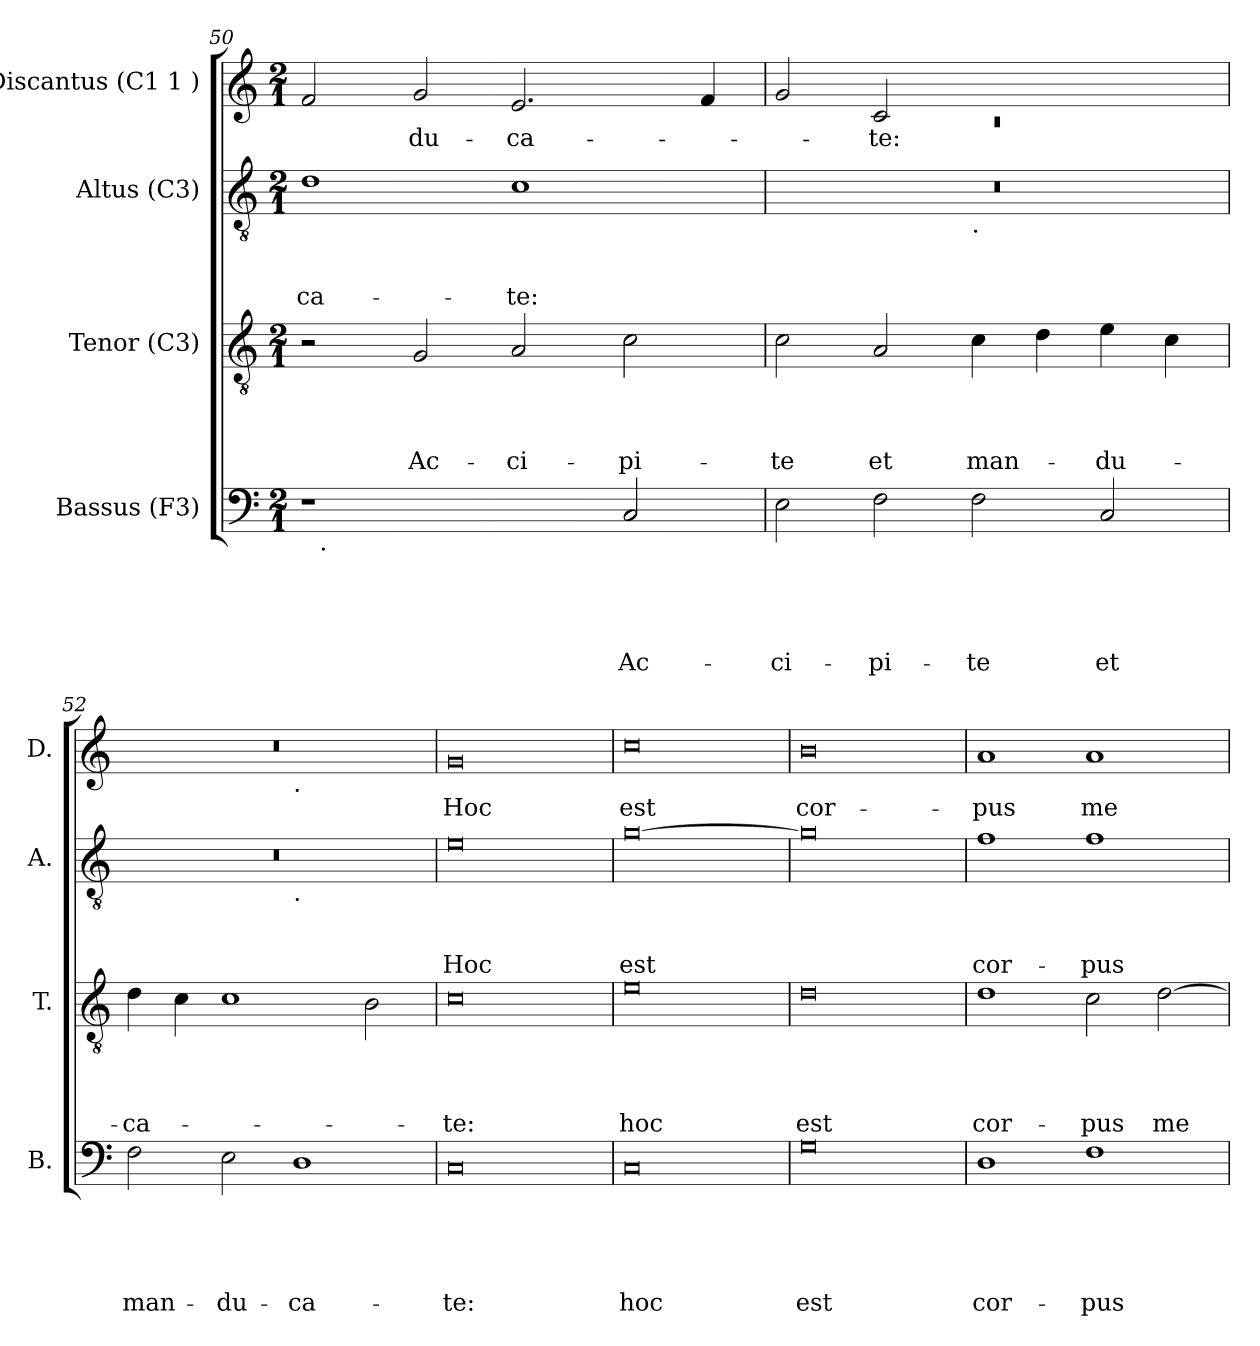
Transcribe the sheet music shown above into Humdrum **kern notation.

**kern	**text	**text	**text	**text	**text	**kern	**text	**text	**text	**text	**kern	**text	**text	**text	**kern	**text
*part4	*part4	*part4	*part4	*part4	*part4	*part3	*part3	*part3	*part3	*part3	*part2	*part2	*part2	*part2	*part1	*part1
*staff4	*staff4	*staff4	*staff4	*staff4	*staff4	*staff3	*staff3	*staff3	*staff3	*staff3	*staff2	*staff2	*staff2	*staff2	*staff1	*staff1
*I"Bassus (F3)	*	*	*	*	*	*I"Tenor (C3)	*	*	*	*	*I"Altus (C3)	*	*	*	*I"Discantus (C1 1 )	*
*I'B.	*	*	*	*	*	*I'T.	*	*	*	*	*I'A.	*	*	*	*I'D.	*
!!LO:LB:g=z
*clefF4	*	*	*	*	*	*clefGv2	*	*	*	*	*clefGv2	*	*	*	*clefG2	*
*k[]	*	*	*	*	*	*k[]	*	*	*	*	*k[]	*	*	*	*k[]	*
*C:	*	*	*	*	*	*C:	*	*	*	*	*C:	*	*	*	*C:	*
*M2/1	*	*	*	*	*	*M2/1	*	*	*	*	*M2/1	*	*	*	*M2/1	*
=50	=50	=50	=50	=50	=50	=50	=50	=50	=50	=50	=50	=50	=50	=50	=50	=50
!	!	!	!	!	!	!	!	!	!	!	!	!	!	!LO:LY:b	!	!
*^	*	*	*	*	*	*	*	*	*	*	*	*	*	*	*	*
1r	32ryy	.	.	.	.	.	2r	.	.	.	.	1d	.	.	-ca-	2f/	.
!	!LO:TX:b:t=.	!	!	!	!	!	!	!	!	!	!	!	!	!	!	!	!
.	1ryy	.	.	.	.	.	.	.	.	.	.	.	.	.	.	.	.
!	!	!	!	!	!	!	!	!	!	!	!LO:LY:b	!	!	!	!	!	!LO:LY:b
.	.	.	.	.	.	.	2G/	.	.	.	Ac-	.	.	.	.	2g/	-du-
!	!	!	!	!	!	!	!	!	!	!	!LO:LY:b	!	!	!	!LO:LY:b	!	!LO:LY:b
2ryy	.	.	.	.	.	.	2A/	.	.	.	-ci-	1c	.	.	-te:	2.e/	-ca-
.	2ryy	.	.	.	.	.	.	.	.	.	.	.	.	.	.	.	.
!	!	!	!	!	!	!LO:LY:b	!	!	!	!	!LO:LY:b	!	!	!	!	!	!
2C/	.	.	.	.	.	-Ac-	2c\	.	.	.	-pi-	.	.	.	.	.	.
.	4...ryy	.	.	.	.	.	.	.	.	.	.	.	.	.	.	.	.
.	.	.	.	.	.	.	.	.	.	.	.	.	.	.	.	4f/	.
=51	=51	=51	=51	=51	=51	=51	=51	=51	=51	=51	=51	=51	=51	=51	=51	=51	=51
*	*	*	*	*	*	*	*	*	*	*	*	*	*	*	*	*^	*
!	!	!	!	!	!	!LO:LY:b	!	!	!	!	!LO:LY:b	!	!	!	!	!	!LO:N:vis=1	!
*v	*v	*	*	*	*	*	*	*	*	*	*	*^	*	*	*	*	*	*
2E\	.	.	.	.	-ci-	2c\	.	.	.	-te	0r	1ryy	.	.	.	2g/	0rc	.
!	!	!	!	!	!LO:LY:b	!	!	!	!	!LO:LY:b	!	!	!	!	!	!	!	!LO:LY:b
2F\	.	.	.	.	-pi-	2A/	.	.	.	et	.	.	.	.	.	2c/	.	-te:
!	!	!	!	!	!	!	!	!	!	!	!	!LO:TX:b:t=.	!	!	!	!	!	!
!	!	!	!	!	!LO:LY:b	!	!	!	!	!LO:LY:b	!	!	!	!	!	!	!	!
2F\	.	.	.	.	-te	4c\	.	.	.	man-	.	1ryy	.	.	.	1ryy	.	.
.	.	.	.	.	.	4d\	.	.	.	.	.	.	.	.	.	.	.	.
!	!	!	!	!	!LO:LY:b	!	!	!	!	!LO:LY:b	!	!	!	!	!	!	!	!
2C/	.	.	.	.	et	4e\	.	.	.	-du-	.	.	.	.	.	.	.	.
.	.	.	.	.	.	4c\	.	.	.	.	.	.	.	.	.	.	.	.
=52	=52	=52	=52	=52	=52	=52	=52	=52	=52	=52	=52	=52	=52	=52	=52	=52	=52	=52
!	!	!	!	!	!LO:LY:b	!	!	!	!	!LO:LY:b	!	!	!	!	!	!	!	!
2F\	.	.	.	.	man-	4d\	.	.	.	-ca-	0r	1ryy	.	.	.	0r	1ryy	.
.	.	.	.	.	.	4c\	.	.	.	.	.	.	.	.	.	.	.	.
!	!	!	!	!	!LO:LY:b	!	!	!	!	!	!	!	!	!	!	!	!	!
2E\	.	.	.	.	-du-	1c	.	.	.	.	.	.	.	.	.	.	.	.
!	!	!	!	!	!	!	!	!	!	!	!	!	!	!	!	!	!LO:TX:b:t=.	!
!	!	!	!	!	!	!	!	!	!	!	!	!LO:TX:b:t=.	!	!	!	!	!	!
!	!	!	!	!	!LO:LY:b	!	!	!	!	!	!	!	!	!	!	!	!	!
1D	.	.	.	.	-ca-	.	.	.	.	.	.	1ryy	.	.	.	.	1ryy	.
.	.	.	.	.	.	2B\	.	.	.	.	.	.	.	.	.	.	.	.
=53	=53	=53	=53	=53	=53	=53	=53	=53	=53	=53	=53	=53	=53	=53	=53	=53	=53	=53
!	!	!	!	!	!LO:LY:b:rj	!	!	!	!	!LO:LY:b:rj	!	!	!	!	!LO:LY:b	!	!	!LO:LY:b
*	*	*	*	*	*	*	*	*	*	*	*v	*v	*	*	*	*	*	*
*	*	*	*	*	*	*	*	*	*	*	*	*	*	*	*v	*v	*
0C	.	.	.	.	-te:	0c	.	.	.	-te:	0e	.	.	Hoc	0g	Hoc
=54	=54	=54	=54	=54	=54	=54	=54	=54	=54	=54	=54	=54	=54	=54	=54	=54
!	!	!	!	!	!LO:LY:b	!	!	!	!	!LO:LY:b	!	!	!	!LO:LY:b	!	!LO:LY:b:rj
0C	.	.	.	.	hoc	0e	.	.	.	hoc	[>0g	.	.	est	0cc	est
=55	=55	=55	=55	=55	=55	=55	=55	=55	=55	=55	=55	=55	=55	=55	=55	=55
!	!	!	!	!	!LO:LY:b:rj	!	!	!	!	!LO:LY:b:rj	!	!	!	!	!	!LO:LY:b
0G	.	.	.	.	est	0d	.	.	.	est	0g]	.	.	.	0b	cor-
=56	=56	=56	=56	=56	=56	=56	=56	=56	=56	=56	=56	=56	=56	=56	=56	=56
!	!	!	!	!	!LO:LY:b	!	!	!	!	!LO:LY:b	!	!	!	!LO:LY:b	!	!LO:LY:b
1D	.	.	.	.	cor-	1d	.	.	.	cor-	1f	.	.	cor-	1a	-pus
!	!	!	!	!	!LO:LY:b	!	!	!	!	!LO:LY:b	!	!	!	!LO:LY:b	!	!LO:LY:b
1F	.	.	.	.	-pus	2c\	.	.	.	-pus	1f	.	.	-pus	1a	me-
!	!	!	!	!	!	!	!	!	!	!LO:LY:b	!	!	!	!	!	!
.	.	.	.	.	.	[<2d\	.	.	.	me-	.	.	.	.	.	.
=	=	=	=	=	=	=	=	=	=	=	=	=	=	=	=	=
*-	*-	*-	*-	*-	*-	*-	*-	*-	*-	*-	*-	*-	*-	*-	*-	*-
